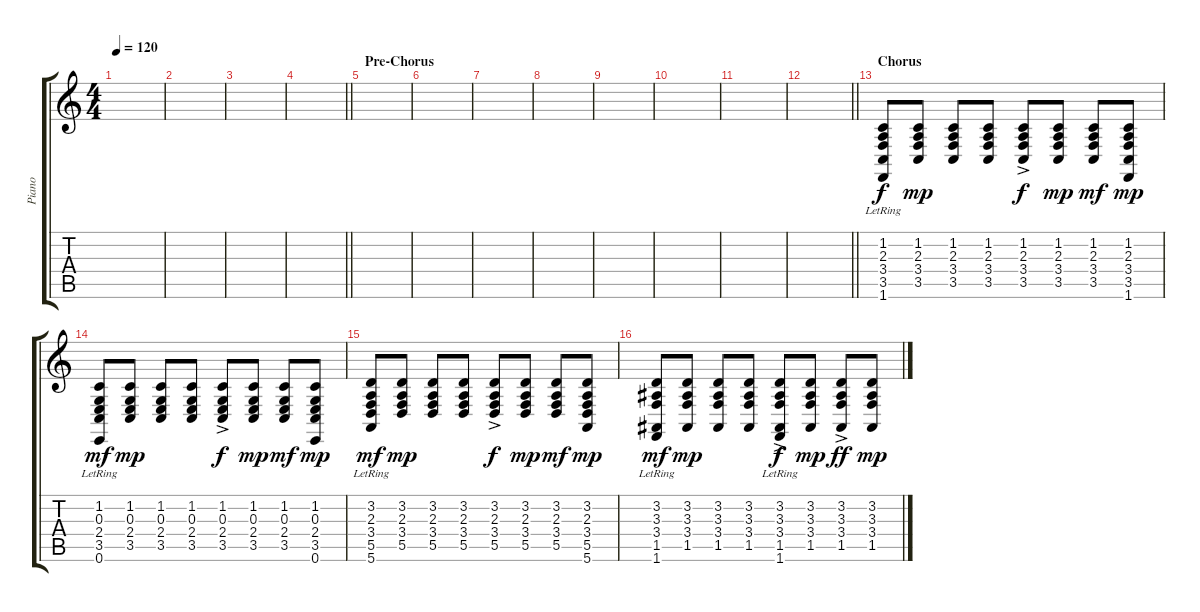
\track ("Piano" "Piano") {instrument brightacousticpiano}
\staff {score tabs}
\tuning (E4 B3 G3 D3 A2 E2) {hide}
\ts (4 4)
\tempo 120
\clef g2
\ks c
|
|
|
\barLineRight lightlight
|
\section ("" "Pre-Chorus")
|
|
|
|
|
|
|
\barLineRight lightlight
|
\section ("" "Chorus")
(1.2 2.3 3.4 3.5 1.6{lr}).8 (1.2 2.3 3.4 3.5).8{dy mp} (1.2 2.3 3.4 3.5).8 (1.2 2.3 3.4 3.5).8 (1.2{ac} 2.3{ac} 3.4{ac} 3.5{ac}).8{dy f} (1.2 2.3 3.4 3.5).8{dy mp} (1.2 2.3 3.4 3.5).8{dy mf} (1.2 2.3 3.4 3.5 1.6).8{dy mp} |
(1.2 0.3 2.4 3.5 0.6{lr}).8{dy mf} (1.2 0.3 2.4 3.5).8{dy mp} (1.2 0.3 2.4 3.5).8 (1.2 0.3 2.4 3.5).8 (1.2{ac} 0.3{ac} 2.4{ac} 3.5{ac}).8{dy f} (1.2 0.3 2.4 3.5).8{dy mp} (1.2 0.3 2.4 3.5).8{dy mf} (1.2 0.3 2.4 3.5 0.6).8{dy mp} |
(3.2 2.3 3.4 5.5 5.6{lr}).8{dy mf} (3.2 2.3 3.4 5.5).8{dy mp} (3.2 2.3 3.4 5.5).8 (3.2 2.3 3.4 5.5).8 (3.2{ac} 2.3{ac} 3.4{ac} 5.5{ac}).8{dy f} (3.2 2.3 3.4 5.5).8{dy mp} (3.2 2.3 3.4 5.5).8{dy mf} (3.2 2.3 3.4 5.5 5.6).8{dy mp} |
(3.2 3.3 3.4 1.5 1.6{lr}).8{dy mf} (3.2 3.3 3.4 1.5).8{dy mp} (3.2 3.3 3.4 1.5).8{beam Up} (3.2 3.3 3.4 1.5).8{beam Up} (3.2 3.3 3.4 1.5{ac} 1.6{lr}).8{dy f} (3.2 3.3 3.4 1.5).8{dy mp} (3.2{ac} 3.3{ac} 3.4{ac} 1.5{ac}).8{dy ff beam Up} (3.2 3.3 3.4 1.5).8{dy mp beam Up}
